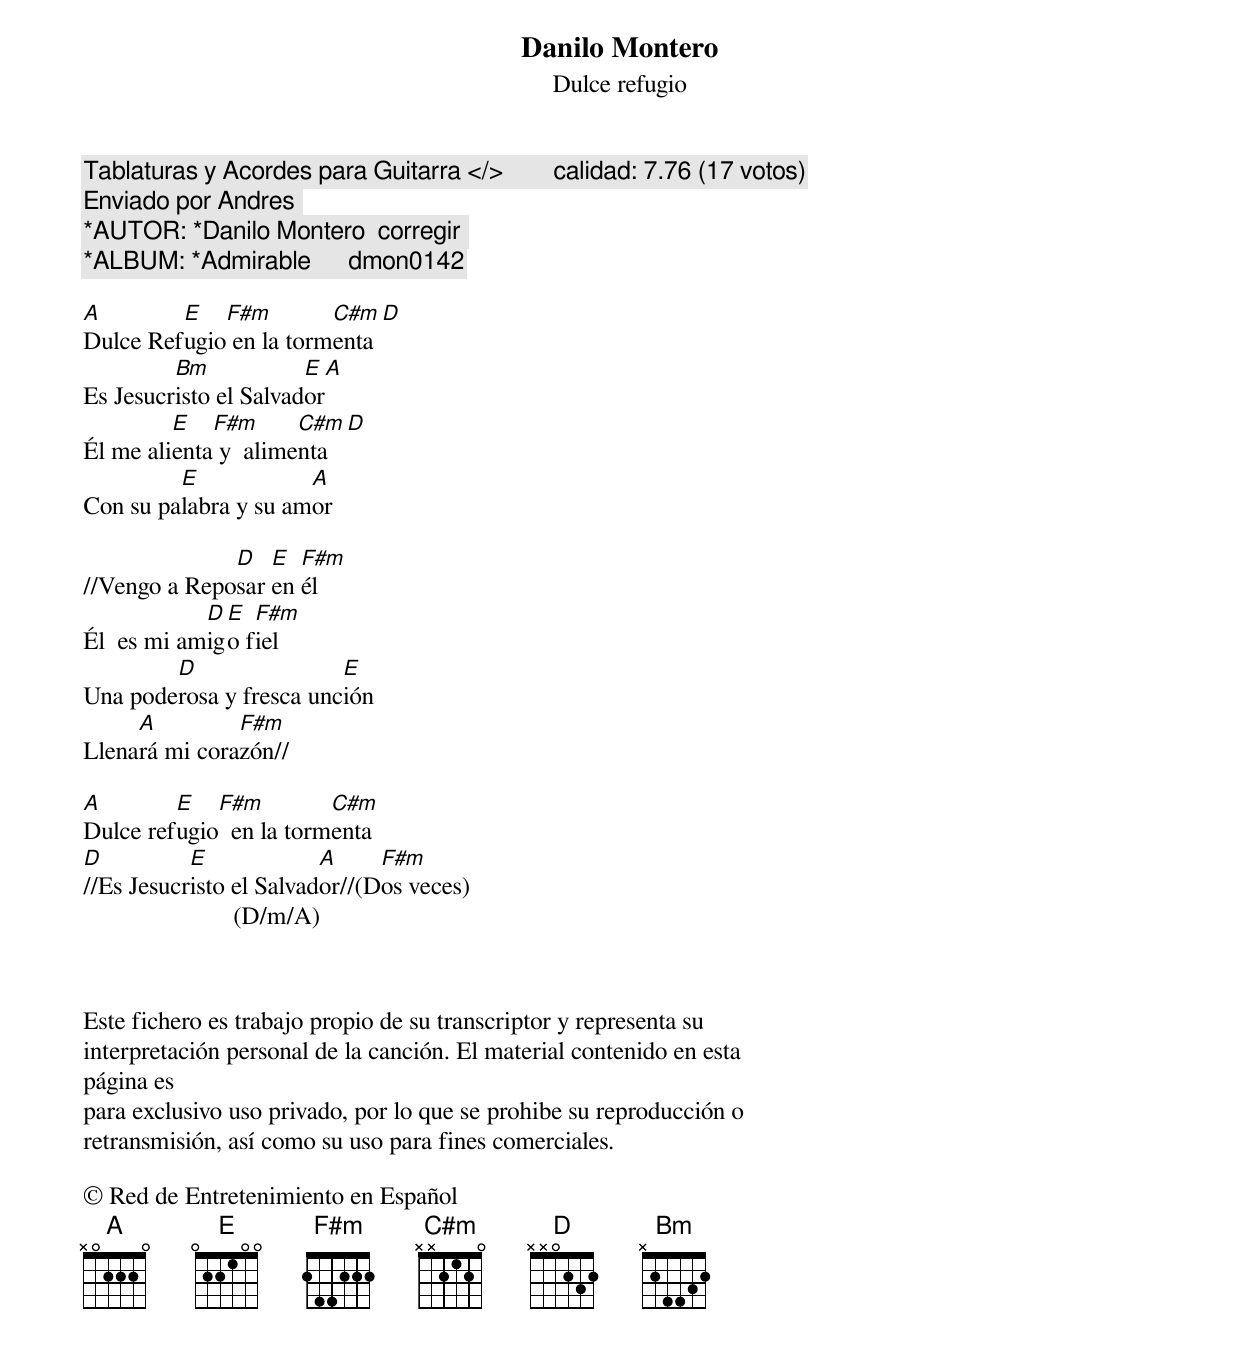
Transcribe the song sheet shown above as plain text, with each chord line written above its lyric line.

[Tablaturas y Acordes para Guitarra] </> 	calidad: [7.76 (17 votos)]

Danilo Montero
Dulce refugio
	Enviado por Andres <javascript:amigo('dmon0142')>
*AUTOR: *Danilo Montero  corregir <javascript:autor('dmon0142')>
*ALBUM: *Admirable 	dmon0142

A        E   F#m        C#m     D
Dulce Refugio en la tormenta
         Bm            E        A
Es Jesucristo el Salvador
         E   F#m      C#m       D
Él me alienta y  alimenta
         E            A
Con su palabra y su amor

              D   E  F#m
//Vengo a Reposar en él
            D E  F#m
Él  es mi amigo fiel
        D                E
Una poderosa y fresca unción
     A         F#m
Llenará mi corazón//

A        E   F#m         C#m
Dulce refugio  en la tormenta
D          E             A     F#m
//Es Jesucristo el Salvador//(Dos veces)
                        (D/m/A)



Este fichero es trabajo propio de su transcriptor y representa su
interpretación personal de la canción. El material contenido en esta
página es
para exclusivo uso privado, por lo que se prohibe su reproducción o
retransmisión, así como su uso para fines comerciales.

© Red de Entretenimiento en Español
